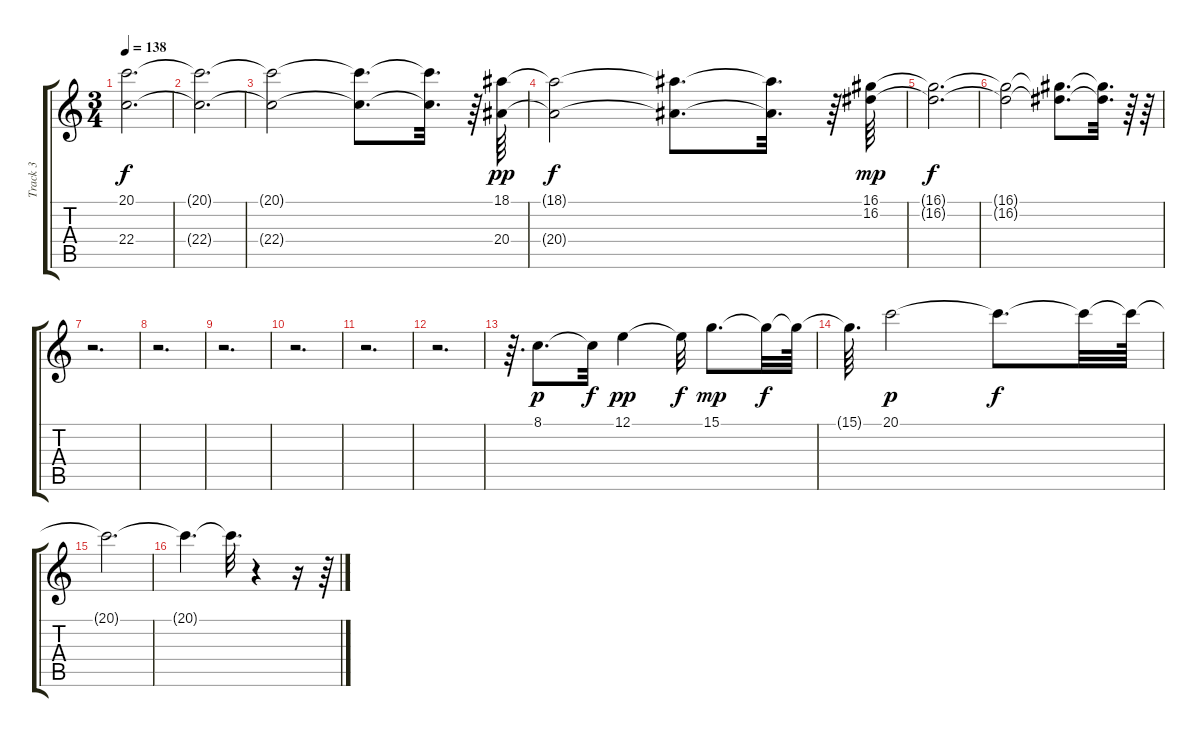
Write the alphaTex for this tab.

\track ("Track 3" "Track 3") {instrument stringensemble2}
\staff {score tabs}
\tuning (E4 B3 G3 D3 A2 E2) {hide}
\ts (3 4)
\tempo 138
\clef g2
\ks c
(20.1{t} 22.4{t}).2{d dy f} |
(20.1{t} 22.4{t}).2{d} |
(20.1{t} 22.4{t}).2 (20.1{t} 22.4{t}).8{d} (20.1{t} 22.4{t}).32{d} r.64 (18.1 20.4).64{dy pp} |
(18.1{t} 20.4{t}).2{dy f} (18.1{t} 20.4{t}).8{d} (18.1{t} 20.4{t}).32{d} r.64 (16.1 16.2).64{dy mp} |
(16.1{t} 16.2{t}).2{d dy f} |
(16.1{t} 16.2{t}).2 (16.1{t} 16.2{t}).8{d} (16.1{t} 16.2{t}).32{d} r.64 r.64 |
r.2{d} |
r.2{d} |
r.2{d} |
r.2{d} |
r.2{d} |
r.2{d} |
r.64{d} 8.1.8{d dy p} 8.1{t}.32{dy f} 12.1.4{dy pp} 12.1{t}.32{dy f} 15.1.8{d dy mp} 15.1{t}.32{dy f} 15.1{t}.64 |
15.1{t}.64{d} 20.1.2{dy p} 20.1{t}.8{d dy f} 20.1{t}.32 20.1{t}.64 |
20.1{t}.2{d} |
20.1{t}.4{d} 20.1{t}.32{d} r.4 r.16 r.64
